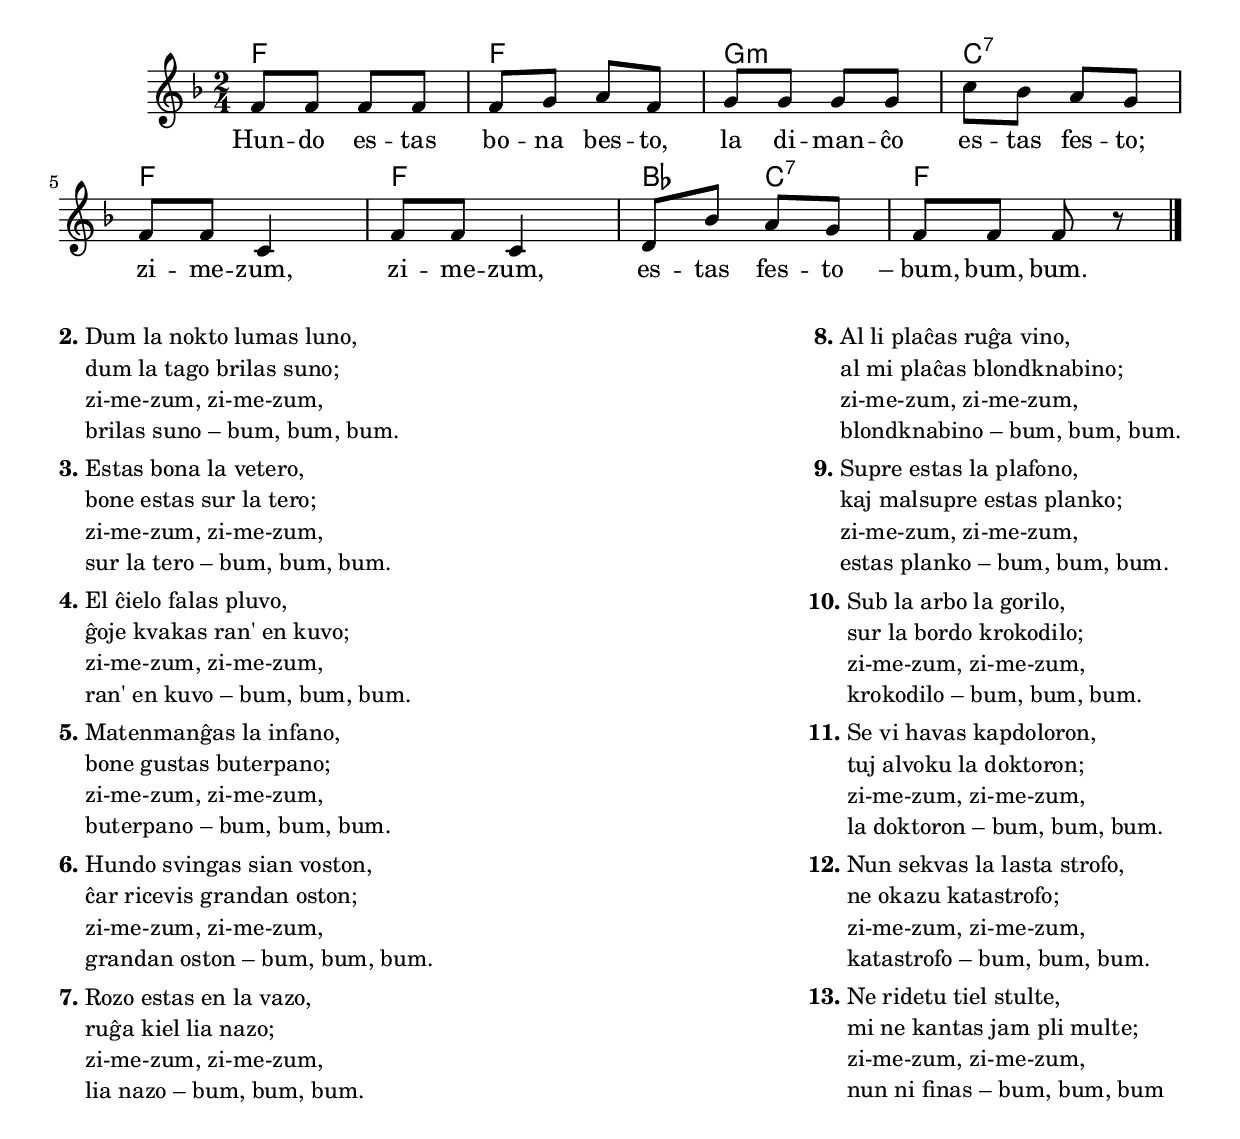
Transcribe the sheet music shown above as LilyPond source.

\tocItem \markup "Hundo estas"

% Marek: ĉu vere ĝi apartenas al "bestokantoj", nur pro la mencio de hundo en la unua strofo?

\score {
	\header {
	title = "Hundo estas"
        %title = "Zime-zum"
	subtitle = "Esperanta teksto de Paŭlo Balkányi"
        subsubtitle = "laŭ melodio de ŝerca hungara popolkanto Virágéknál ég a világ"
	}
	
	\transpose c c' {
	<<\chords {
		  f2 f g:m c:7 f f bes4 c:7 f2
                               } % chords
	\relative {
		\time 2/4
		\key f \major
		%\partial 4
	%\autoBeamOff
	\autoPageBreaksOff
	f8 f f f f g a f g g g g c bes a g f f c4 f8 f c4 d8 bes' a g f f f r
       \bar "|." 
	\autoBeamOn \autoPageBreaksOn
	} % relative
	\addlyrics {
	Hun -- do es -- tas bo -- na bes -- to,
la di -- man -- ĉo es -- tas fes -- to;
zi -- me -- zum, zi -- me -- zum, es -- tas fes -- to –_bum, bum, bum.

	} %addlyrics
>>
	} % transpose
} % score


\markup {
  \fill-line {
    % \hspace #0.1 % moves the column off the left margin;
     % can be removed if space on the page is tight
     \column {
      \line { \bold "2."
        \column {
		"Dum la nokto lumas luno,"
		"dum la tago brilas suno;"
		"zi-me-zum, zi-me-zum,"
		"brilas suno – bum, bum, bum."
           } % column
      } % line
	  \combine \null \vspace #0.1 % adds vertical spacing between verses
      \line { \bold "3."
        \column {
		"Estas bona la vetero,"
		"bone estas sur la tero;"
		"zi-me-zum, zi-me-zum,"
		"sur la tero – bum, bum, bum."
        } % column
      } % line
      \combine \null \vspace #0.1 % adds vertical spacing between verses
      \line { \bold "4."
        \column {
		"El ĉielo falas pluvo,"
		"ĝoje kvakas ran' en kuvo;"
		"zi-me-zum, zi-me-zum,"
		"ran' en kuvo – bum, bum, bum."
        } % column
      } % line
      \combine \null \vspace #0.1 % adds vertical spacing between verses
      \line { \bold "5."
        \column {
		"Matenmanĝas la infano,"
		"bone gustas buterpano;"
		"zi-me-zum, zi-me-zum,"
		"buterpano – bum, bum, bum."
        } % column
      } % line     
    \combine \null \vspace #0.1 % adds vertical spacing between verses
      \line { \bold "6."
        \column {
		"Hundo svingas sian voston,"
		"ĉar ricevis grandan oston;"
		"zi-me-zum, zi-me-zum,"
		"grandan oston – bum, bum, bum."
        } % column
      } % line     
    \combine \null \vspace #0.1 % adds vertical spacing between verses
      \line { \bold "7."
        \column {
		"Rozo estas en la vazo,"
		"ruĝa kiel lia nazo;"
		"zi-me-zum, zi-me-zum,"
		"lia nazo – bum, bum, bum."
        } % column
      } % line     
    } % fill-line
    \hspace #0.1 % adds horizontal spacing between columns;
    \column {
       \line { \bold " 8."
        \column {
		"Al li plaĉas ruĝa vino,"
		"al mi plaĉas blondknabino;"
		"zi-me-zum, zi-me-zum,"
		"blondknabino – bum, bum, bum."
        } % column
      } % line
      \combine \null \vspace #0.1 % adds vertical spacing between verses
      \line { \bold " 9."
        \column {
		"Supre estas la plafono,"
		"kaj malsupre estas planko;"
		"zi-me-zum, zi-me-zum,"
		"estas planko – bum, bum, bum."
        } % column
      } % line
      \combine \null \vspace #0.1 % adds vertical spacing between verses
       \line { \bold "10."
        \column {
		"Sub la arbo la gorilo,"
		"sur la bordo krokodilo;"
		"zi-me-zum, zi-me-zum,"
		"krokodilo – bum, bum, bum."
        } % column
      } % line
      \combine \null \vspace #0.1 % adds vertical spacing between verses
      \line { \bold "11."
        \column {
		"Se vi havas kapdoloron,"
		"tuj alvoku la doktoron;"
		"zi-me-zum, zi-me-zum,"
		"la doktoron – bum, bum, bum."
        } % column
      } % line
      \combine \null \vspace #0.1 % adds vertical spacing between verses
      \line { \bold "12."
        \column {
		"Nun sekvas la lasta strofo,"
		"ne okazu katastrofo;"
		"zi-me-zum, zi-me-zum,"
		"katastrofo – bum, bum, bum."
        } % column
      } % line
      \combine \null \vspace #0.1 % adds vertical spacing between verses
     \line { \bold "13."
        \column {
		"Ne ridetu tiel stulte,"
		"mi ne kantas jam pli multe;"
		"zi-me-zum, zi-me-zum,"
		"nun ni finas – bum, bum, bum"
                " "
                " "
                 } % column
                  } % line     
	} % column
	} % fill-line
} % markup	
